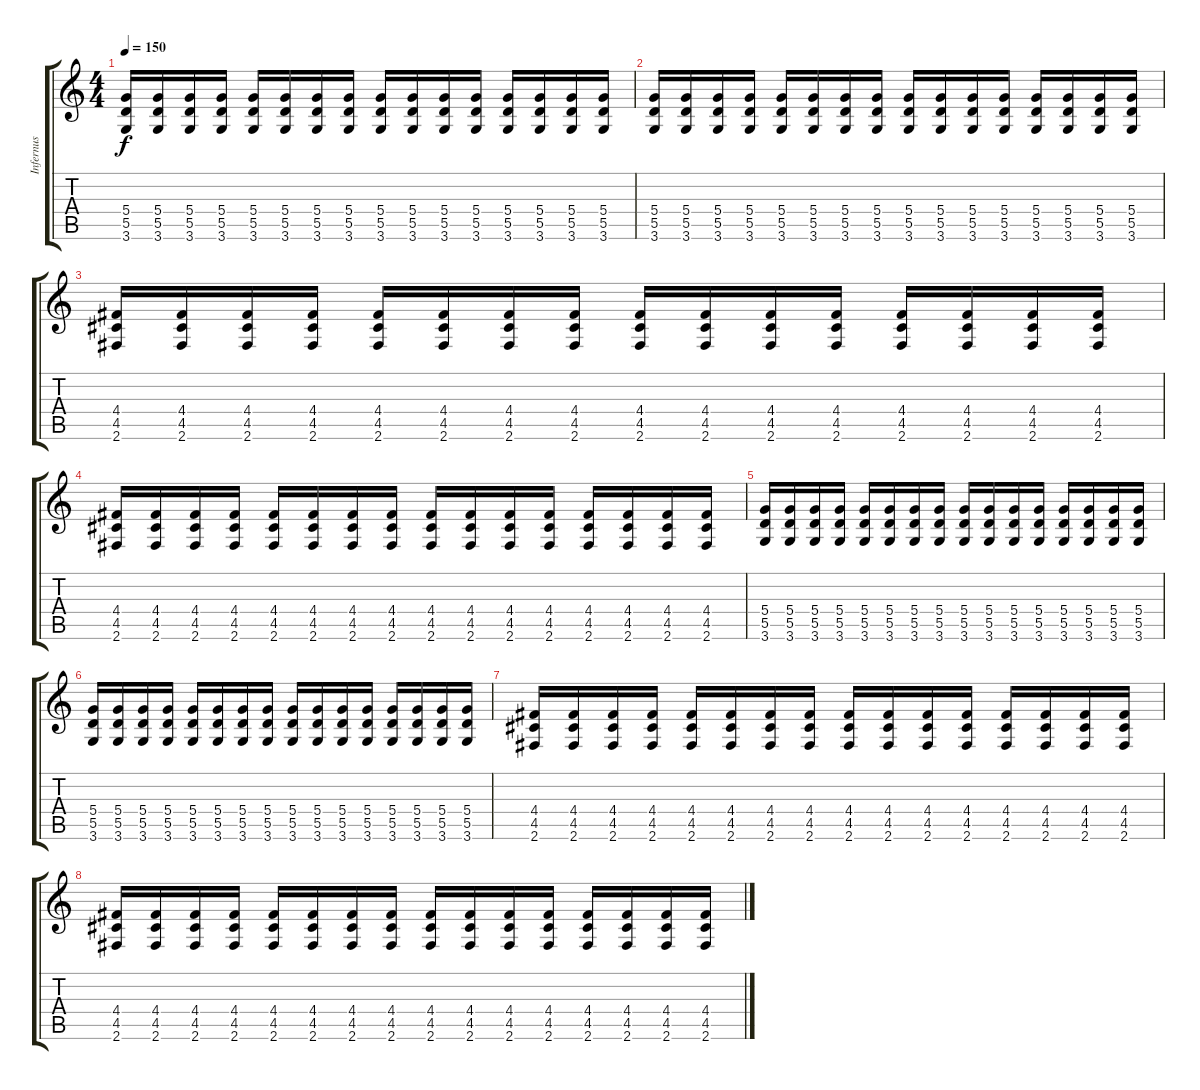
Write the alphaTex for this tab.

\track ("Infernus" "Infernus") {instrument distortionguitar}
\staff {score tabs}
\tuning (E4 B3 G3 D3 A2 E2) {hide}
\ts (4 4)
\tempo 150
\clef g2
\ks c
(5.4 5.5 3.6).16{dy f} (5.4 5.5 3.6).16 (5.4 5.5 3.6).16 (5.4 5.5 3.6).16 (5.4 5.5 3.6).16 (5.4 5.5 3.6).16 (5.4 5.5 3.6).16 (5.4 5.5 3.6).16 (5.4 5.5 3.6).16 (5.4 5.5 3.6).16 (5.4 5.5 3.6).16 (5.4 5.5 3.6).16 (5.4 5.5 3.6).16 (5.4 5.5 3.6).16 (5.4 5.5 3.6).16 (5.4 5.5 3.6).16 |
(5.4 5.5 3.6).16 (5.4 5.5 3.6).16 (5.4 5.5 3.6).16 (5.4 5.5 3.6).16 (5.4 5.5 3.6).16 (5.4 5.5 3.6).16 (5.4 5.5 3.6).16 (5.4 5.5 3.6).16 (5.4 5.5 3.6).16 (5.4 5.5 3.6).16 (5.4 5.5 3.6).16 (5.4 5.5 3.6).16 (5.4 5.5 3.6).16 (5.4 5.5 3.6).16 (5.4 5.5 3.6).16 (5.4 5.5 3.6).16 |
(4.4 4.5 2.6).16 (4.4 4.5 2.6).16 (4.4 4.5 2.6).16 (4.4 4.5 2.6).16 (4.4 4.5 2.6).16 (4.4 4.5 2.6).16 (4.4 4.5 2.6).16 (4.4 4.5 2.6).16 (4.4 4.5 2.6).16 (4.4 4.5 2.6).16 (4.4 4.5 2.6).16 (4.4 4.5 2.6).16 (4.4 4.5 2.6).16 (4.4 4.5 2.6).16 (4.4 4.5 2.6).16 (4.4 4.5 2.6).16 |
(4.4 4.5 2.6).16 (4.4 4.5 2.6).16 (4.4 4.5 2.6).16 (4.4 4.5 2.6).16 (4.4 4.5 2.6).16 (4.4 4.5 2.6).16 (4.4 4.5 2.6).16 (4.4 4.5 2.6).16 (4.4 4.5 2.6).16 (4.4 4.5 2.6).16 (4.4 4.5 2.6).16 (4.4 4.5 2.6).16 (4.4 4.5 2.6).16 (4.4 4.5 2.6).16 (4.4 4.5 2.6).16 (4.4 4.5 2.6).16 |
(5.4 5.5 3.6).16 (5.4 5.5 3.6).16 (5.4 5.5 3.6).16 (5.4 5.5 3.6).16 (5.4 5.5 3.6).16 (5.4 5.5 3.6).16 (5.4 5.5 3.6).16 (5.4 5.5 3.6).16 (5.4 5.5 3.6).16 (5.4 5.5 3.6).16 (5.4 5.5 3.6).16 (5.4 5.5 3.6).16 (5.4 5.5 3.6).16 (5.4 5.5 3.6).16 (5.4 5.5 3.6).16 (5.4 5.5 3.6).16 |
(5.4 5.5 3.6).16 (5.4 5.5 3.6).16 (5.4 5.5 3.6).16 (5.4 5.5 3.6).16 (5.4 5.5 3.6).16 (5.4 5.5 3.6).16 (5.4 5.5 3.6).16 (5.4 5.5 3.6).16 (5.4 5.5 3.6).16 (5.4 5.5 3.6).16 (5.4 5.5 3.6).16 (5.4 5.5 3.6).16 (5.4 5.5 3.6).16 (5.4 5.5 3.6).16 (5.4 5.5 3.6).16 (5.4 5.5 3.6).16 |
(4.4 4.5 2.6).16 (4.4 4.5 2.6).16 (4.4 4.5 2.6).16 (4.4 4.5 2.6).16 (4.4 4.5 2.6).16 (4.4 4.5 2.6).16 (4.4 4.5 2.6).16 (4.4 4.5 2.6).16 (4.4 4.5 2.6).16 (4.4 4.5 2.6).16 (4.4 4.5 2.6).16 (4.4 4.5 2.6).16 (4.4 4.5 2.6).16 (4.4 4.5 2.6).16 (4.4 4.5 2.6).16 (4.4 4.5 2.6).16 |
(4.4 4.5 2.6).16 (4.4 4.5 2.6).16 (4.4 4.5 2.6).16 (4.4 4.5 2.6).16 (4.4 4.5 2.6).16 (4.4 4.5 2.6).16 (4.4 4.5 2.6).16 (4.4 4.5 2.6).16 (4.4 4.5 2.6).16 (4.4 4.5 2.6).16 (4.4 4.5 2.6).16 (4.4 4.5 2.6).16 (4.4 4.5 2.6).16 (4.4 4.5 2.6).16 (4.4 4.5 2.6).16 (4.4 4.5 2.6).16
